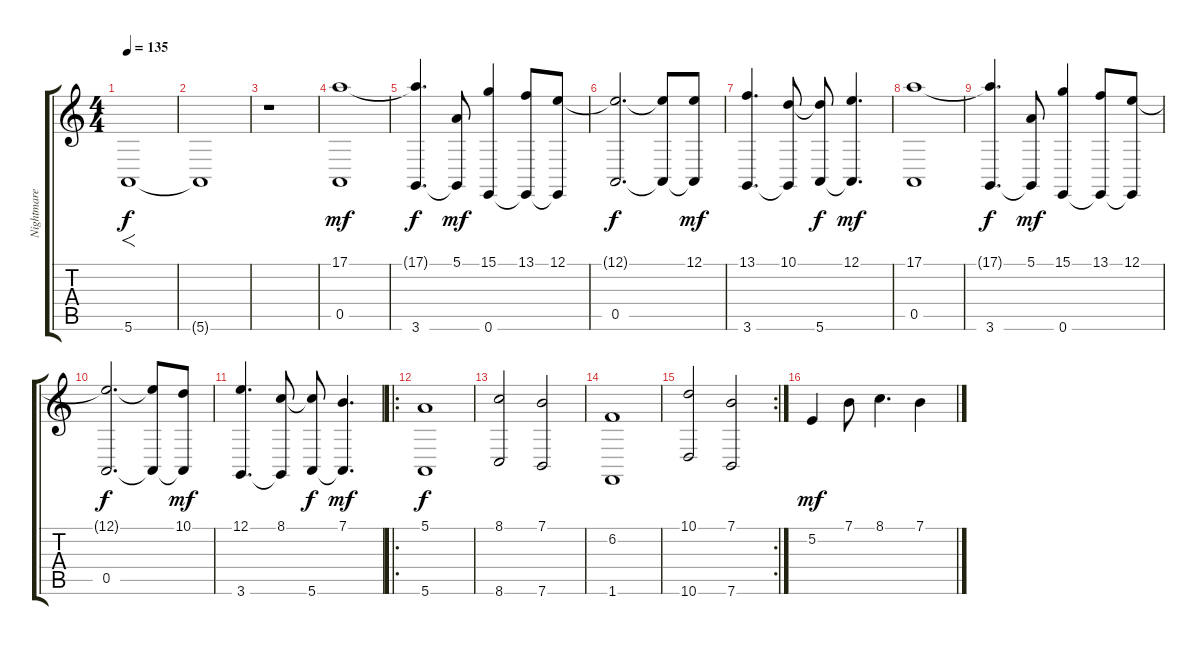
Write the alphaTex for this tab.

\track ("Nightmare Industrie Synthétiseur 2" "Nightmare ") {instrument fx7echoes}
\staff {score tabs}
\tuning (E4 B3 G3 D3 A2 E2) {hide}
\ts (4 4)
\tempo 135
\clef g2
\ks c
5.6.1{f dy f instrument fx7echoes} |
5.6{t}.1 |
r.1 |
(17.1 0.5).1{dy mf} |
(17.1{t} 3.6).4{d dy f} (5.1 3.6{t}).8{dy mf} (15.1 0.6).4 (13.1 0.6{t}).8 (12.1 0.6{t}).8 |
(12.1{t} 0.5).2{d dy f} (12.1{t} 0.5{t}).8 (12.1 0.5{t}).8{dy mf} |
(13.1 3.6).4{d} (10.1 3.6{t}).8 (10.1{t} 5.6).8{dy f} (12.1 5.6{t}).4{d dy mf} |
(17.1 0.5).1 |
(17.1{t} 3.6).4{d dy f} (5.1 3.6{t}).8{dy mf} (15.1 0.6).4 (13.1 0.6{t}).8 (12.1 0.6{t}).8 |
(12.1{t} 0.5).2{d dy f} (12.1{t} 0.5{t}).8 (10.1 0.5{t}).8{dy mf} |
(12.1 3.6).4{d} (8.1 3.6{t}).8 (8.1{t} 5.6).8{dy f} (7.1 5.6{t}).4{d dy mf} |
\ro
(5.1 5.6).1{dy f} |
(8.1 8.6).2 (7.1 7.6).2 |
(6.2 1.6).1 |
\rc 2
(10.1 10.6).2 (7.1 7.6).2 |
5.2.4{dy mf} 7.1.8 8.1.4{d} 7.1.4
